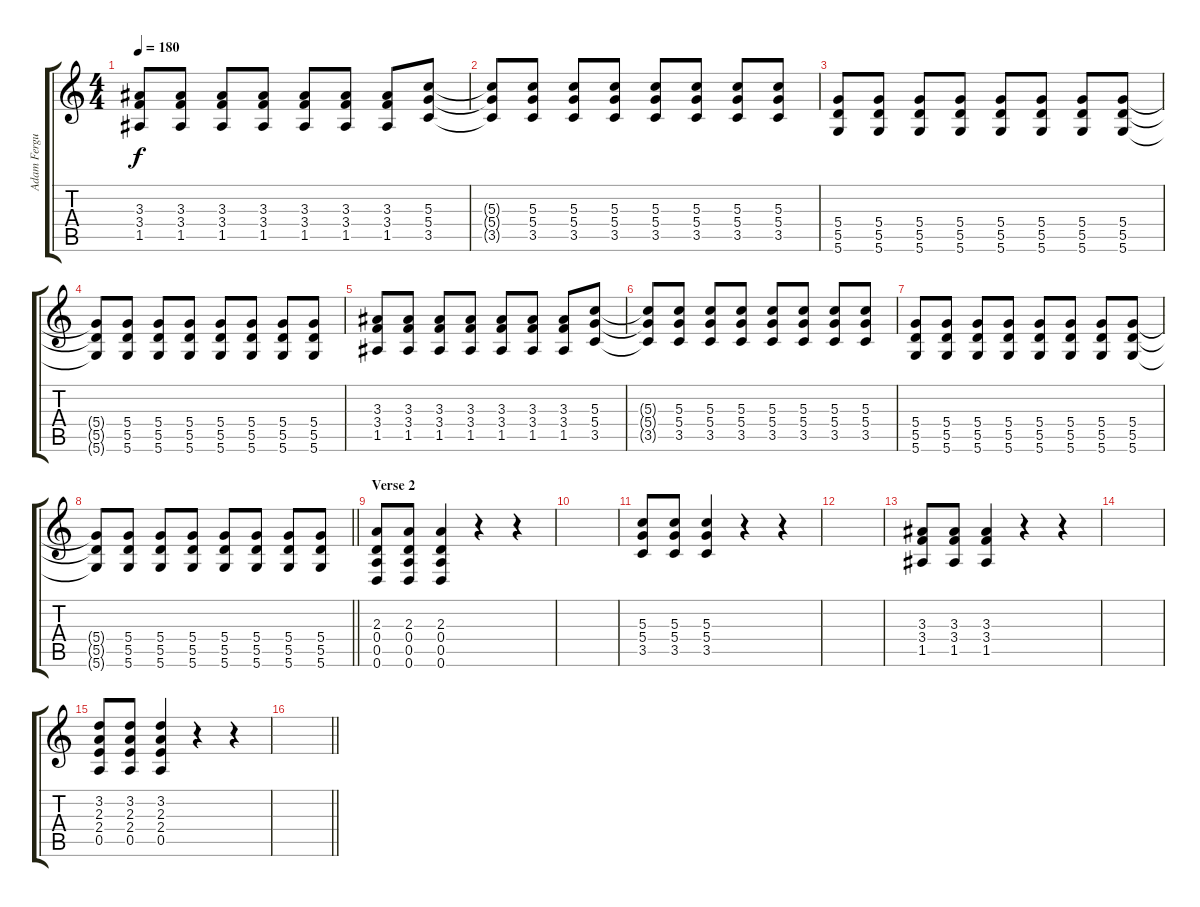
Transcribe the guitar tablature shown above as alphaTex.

\track ("Adam Ferguson - Guitar" "Adam Fergu") {instrument distortionguitar}
\staff {score tabs}
\tuning (E4 B3 G3 D3 A2 D2) {hide}
\ts (4 4)
\tempo 180
\clef g2
\ks c
(3.3 3.4 1.5).8{dy f} (3.3 3.4 1.5).8 (3.3 3.4 1.5).8 (3.3 3.4 1.5).8 (3.3 3.4 1.5).8 (3.3 3.4 1.5).8 (3.3 3.4 1.5).8 (5.3 5.4 3.5).8 |
(5.3{t} 5.4{t} 3.5{t}).8 (5.3 5.4 3.5).8 (5.3 5.4 3.5).8 (5.3 5.4 3.5).8 (5.3 5.4 3.5).8 (5.3 5.4 3.5).8 (5.3 5.4 3.5).8 (5.3 5.4 3.5).8 |
(5.4 5.5 5.6).8 (5.4 5.5 5.6).8 (5.4 5.5 5.6).8 (5.4 5.5 5.6).8 (5.4 5.5 5.6).8 (5.4 5.5 5.6).8 (5.4 5.5 5.6).8 (5.4 5.5 5.6).8 |
(5.4{t} 5.5{t} 5.6{t}).8 (5.4 5.5 5.6).8 (5.4 5.5 5.6).8 (5.4 5.5 5.6).8 (5.4 5.5 5.6).8 (5.4 5.5 5.6).8 (5.4 5.5 5.6).8 (5.4 5.5 5.6).8 |
(3.3 3.4 1.5).8 (3.3 3.4 1.5).8 (3.3 3.4 1.5).8 (3.3 3.4 1.5).8 (3.3 3.4 1.5).8 (3.3 3.4 1.5).8 (3.3 3.4 1.5).8 (5.3 5.4 3.5).8 |
(5.3{t} 5.4{t} 3.5{t}).8 (5.3 5.4 3.5).8 (5.3 5.4 3.5).8 (5.3 5.4 3.5).8 (5.3 5.4 3.5).8 (5.3 5.4 3.5).8 (5.3 5.4 3.5).8 (5.3 5.4 3.5).8 |
(5.4 5.5 5.6).8 (5.4 5.5 5.6).8 (5.4 5.5 5.6).8 (5.4 5.5 5.6).8 (5.4 5.5 5.6).8 (5.4 5.5 5.6).8 (5.4 5.5 5.6).8 (5.4 5.5 5.6).8 |
\barLineRight lightlight
(5.4{t} 5.5{t} 5.6{t}).8 (5.4 5.5 5.6).8 (5.4 5.5 5.6).8 (5.4 5.5 5.6).8 (5.4 5.5 5.6).8 (5.4 5.5 5.6).8 (5.4 5.5 5.6).8 (5.4 5.5 5.6).8 |
\section ("" "Verse 2")
(2.3 0.4 0.5 0.6).8 (2.3 0.4 0.5 0.6).8 (2.3 0.4 0.5 0.6).4 r.4 r.4 |
|
(5.3 5.4 3.5).8 (5.3 5.4 3.5).8 (5.3 5.4 3.5).4 r.4 r.4 |
|
(3.3 3.4 1.5).8 (3.3 3.4 1.5).8 (3.3 3.4 1.5).4 r.4 r.4 |
|
(3.2 2.3 2.4 0.5).8 (3.2 2.3 2.4 0.5).8 (3.2 2.3 2.4 0.5).4 r.4 r.4 |
\barLineRight lightlight
